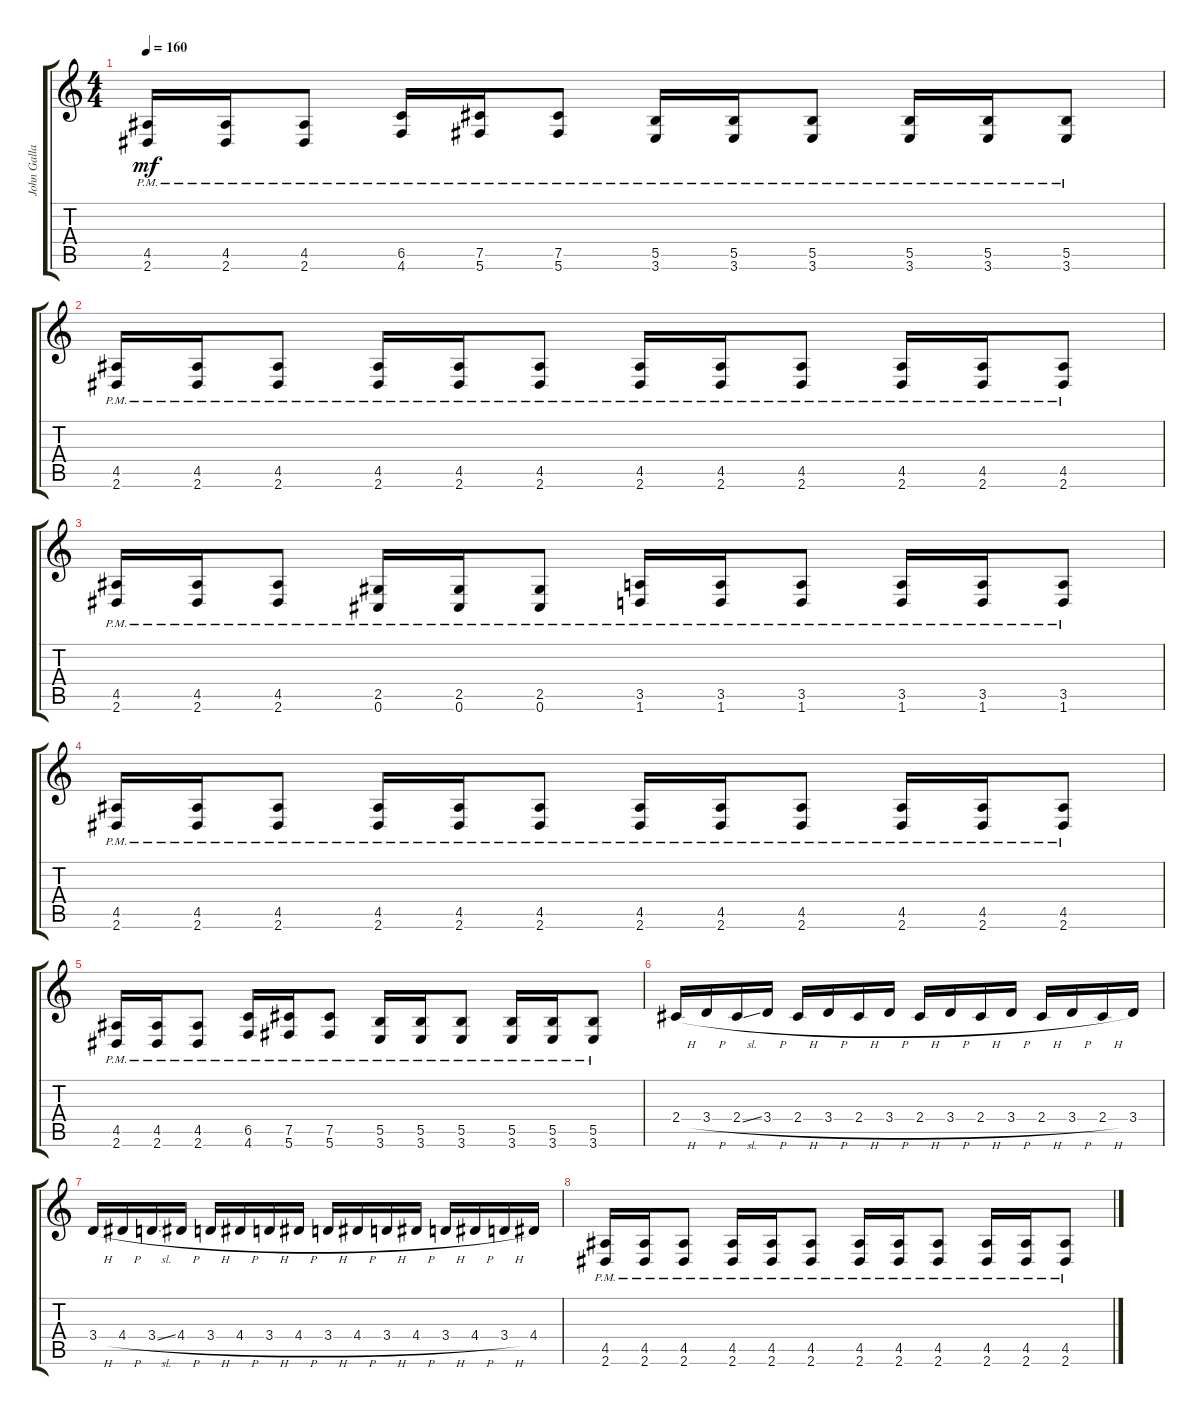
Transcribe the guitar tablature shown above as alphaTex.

\track ("John Gallagher" "John Galla") {instrument distortionguitar}
\staff {score tabs}
\tuning (Db4 Ab3 E3 B2 Gb2 Db2) {hide}
\ts (4 4)
\tempo 160
\clef g2
\ks c
(4.5{pm} 2.6{pm}).16{dy mf} (4.5{pm} 2.6{pm}).16 (4.5{pm} 2.6{pm}).8 (6.5{pm} 4.6{pm}).16 (7.5{pm} 5.6{pm}).16 (7.5{pm} 5.6{pm}).8 (5.5{pm} 3.6{pm}).16 (5.5{pm} 3.6{pm}).16 (5.5{pm} 3.6{pm}).8 (5.5{pm} 3.6{pm}).16 (5.5{pm} 3.6{pm}).16 (5.5{pm} 3.6{pm}).8 |
(4.5{pm} 2.6{pm}).16 (4.5{pm} 2.6{pm}).16 (4.5{pm} 2.6{pm}).8 (4.5{pm} 2.6{pm}).16 (4.5{pm} 2.6{pm}).16 (4.5{pm} 2.6{pm}).8 (4.5{pm} 2.6{pm}).16 (4.5{pm} 2.6{pm}).16 (4.5{pm} 2.6{pm}).8 (4.5{pm} 2.6{pm}).16 (4.5{pm} 2.6{pm}).16 (4.5{pm} 2.6{pm}).8 |
(4.5{pm} 2.6{pm}).16 (4.5{pm} 2.6{pm}).16 (4.5{pm} 2.6{pm}).8 (2.5{pm} 0.6{pm}).16 (2.5{pm} 0.6{pm}).16 (2.5{pm} 0.6{pm}).8 (3.5{pm} 1.6{pm}).16 (3.5{pm} 1.6{pm}).16 (3.5{pm} 1.6{pm}).8 (3.5{pm} 1.6{pm}).16 (3.5{pm} 1.6{pm}).16 (3.5{pm} 1.6{pm}).8 |
(4.5{pm} 2.6{pm}).16 (4.5{pm} 2.6{pm}).16 (4.5{pm} 2.6{pm}).8 (4.5{pm} 2.6{pm}).16 (4.5{pm} 2.6{pm}).16 (4.5{pm} 2.6{pm}).8 (4.5{pm} 2.6{pm}).16 (4.5{pm} 2.6{pm}).16 (4.5{pm} 2.6{pm}).8 (4.5{pm} 2.6{pm}).16 (4.5{pm} 2.6{pm}).16 (4.5{pm} 2.6{pm}).8 |
(4.5{pm} 2.6{pm}).16 (4.5{pm} 2.6{pm}).16 (4.5{pm} 2.6{pm}).8 (6.5{pm} 4.6{pm}).16 (7.5{pm} 5.6{pm}).16 (7.5{pm} 5.6{pm}).8 (5.5{pm} 3.6{pm}).16 (5.5{pm} 3.6{pm}).16 (5.5{pm} 3.6{pm}).8 (5.5{pm} 3.6{pm}).16 (5.5{pm} 3.6{pm}).16 (5.5{pm} 3.6{pm}).8 |
2.4{h}.16 3.4{h}.16 2.4{sl}.16 3.4{h}.16 2.4{h}.16 3.4{h}.16 2.4{h}.16 3.4{h}.16 2.4{h}.16 3.4{h}.16 2.4{h}.16 3.4{h}.16 2.4{h}.16 3.4{h}.16 2.4{h}.16 3.4.16 |
3.4{h}.16 4.4{h}.16 3.4{sl}.16 4.4{h}.16 3.4{h}.16 4.4{h}.16 3.4{h}.16 4.4{h}.16 3.4{h}.16 4.4{h}.16 3.4{h}.16 4.4{h}.16 3.4{h}.16 4.4{h}.16 3.4{h}.16 4.4.16 |
(4.5{pm} 2.6{pm}).16 (4.5{pm} 2.6{pm}).16 (4.5{pm} 2.6{pm}).8 (4.5{pm} 2.6{pm}).16 (4.5{pm} 2.6{pm}).16 (4.5{pm} 2.6{pm}).8 (4.5{pm} 2.6{pm}).16 (4.5{pm} 2.6{pm}).16 (4.5{pm} 2.6{pm}).8 (4.5{pm} 2.6{pm}).16 (4.5{pm} 2.6{pm}).16 (4.5{pm} 2.6{pm}).8
